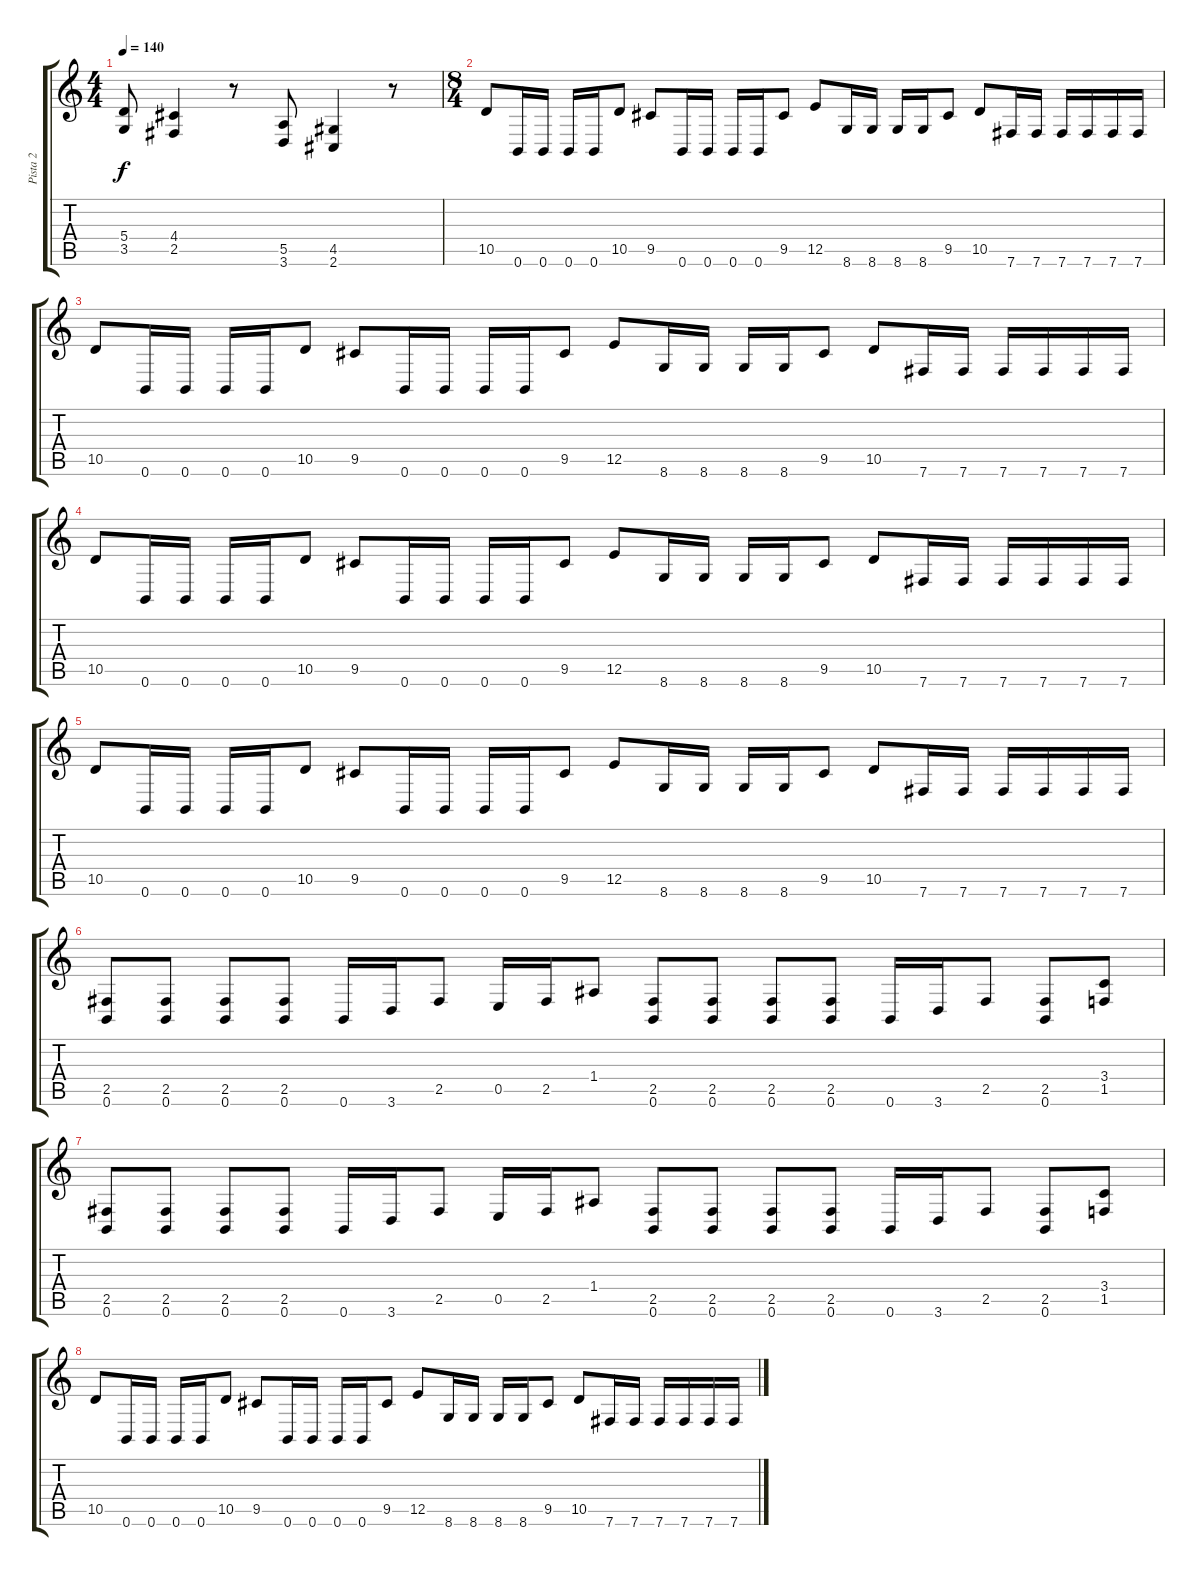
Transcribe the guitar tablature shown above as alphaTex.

\track ("Pista 2" "Pista 2") {instrument distortionguitar}
\staff {score tabs}
\tuning (B3 Gb3 D3 A2 E2 B1) {hide}
\ts (4 4)
\tempo 140
\clef g2
\ks c
(5.4 3.5).8{dy f instrument distortionguitar} (4.4 2.5).4 r.8 (5.5 3.6).8 (4.5 2.6).4 r.8 |
\ts (8 4)
10.5.8 0.6.16 0.6.16 0.6.16 0.6.16 10.5.8 9.5.8 0.6.16 0.6.16 0.6.16 0.6.16 9.5.8 12.5.8 8.6.16 8.6.16 8.6.16 8.6.16 9.5.8 10.5.8 7.6.16 7.6.16 7.6.16 7.6.16 7.6.16 7.6.16 |
10.5.8 0.6.16 0.6.16 0.6.16 0.6.16 10.5.8 9.5.8 0.6.16 0.6.16 0.6.16 0.6.16 9.5.8 12.5.8 8.6.16 8.6.16 8.6.16 8.6.16 9.5.8 10.5.8 7.6.16 7.6.16 7.6.16 7.6.16 7.6.16 7.6.16 |
10.5.8 0.6.16 0.6.16 0.6.16 0.6.16 10.5.8 9.5.8 0.6.16 0.6.16 0.6.16 0.6.16 9.5.8 12.5.8 8.6.16 8.6.16 8.6.16 8.6.16 9.5.8 10.5.8 7.6.16 7.6.16 7.6.16 7.6.16 7.6.16 7.6.16 |
10.5.8 0.6.16 0.6.16 0.6.16 0.6.16 10.5.8 9.5.8 0.6.16 0.6.16 0.6.16 0.6.16 9.5.8 12.5.8 8.6.16 8.6.16 8.6.16 8.6.16 9.5.8 10.5.8 7.6.16 7.6.16 7.6.16 7.6.16 7.6.16 7.6.16 |
(2.5 0.6).8 (2.5 0.6).8 (2.5 0.6).8 (2.5 0.6).8 0.6.16 3.6.16 2.5.8 0.5.16 2.5.16 1.4.8 (2.5 0.6).8 (2.5 0.6).8 (2.5 0.6).8 (2.5 0.6).8 0.6.16 3.6.16 2.5.8 (2.5 0.6).8 (3.4 1.5).8 |
(2.5 0.6).8 (2.5 0.6).8 (2.5 0.6).8 (2.5 0.6).8 0.6.16 3.6.16 2.5.8 0.5.16 2.5.16 1.4.8 (2.5 0.6).8 (2.5 0.6).8 (2.5 0.6).8 (2.5 0.6).8 0.6.16 3.6.16 2.5.8 (2.5 0.6).8 (3.4 1.5).8 |
10.5.8 0.6.16 0.6.16 0.6.16 0.6.16 10.5.8 9.5.8 0.6.16 0.6.16 0.6.16 0.6.16 9.5.8 12.5.8 8.6.16 8.6.16 8.6.16 8.6.16 9.5.8 10.5.8 7.6.16 7.6.16 7.6.16 7.6.16 7.6.16 7.6.16
